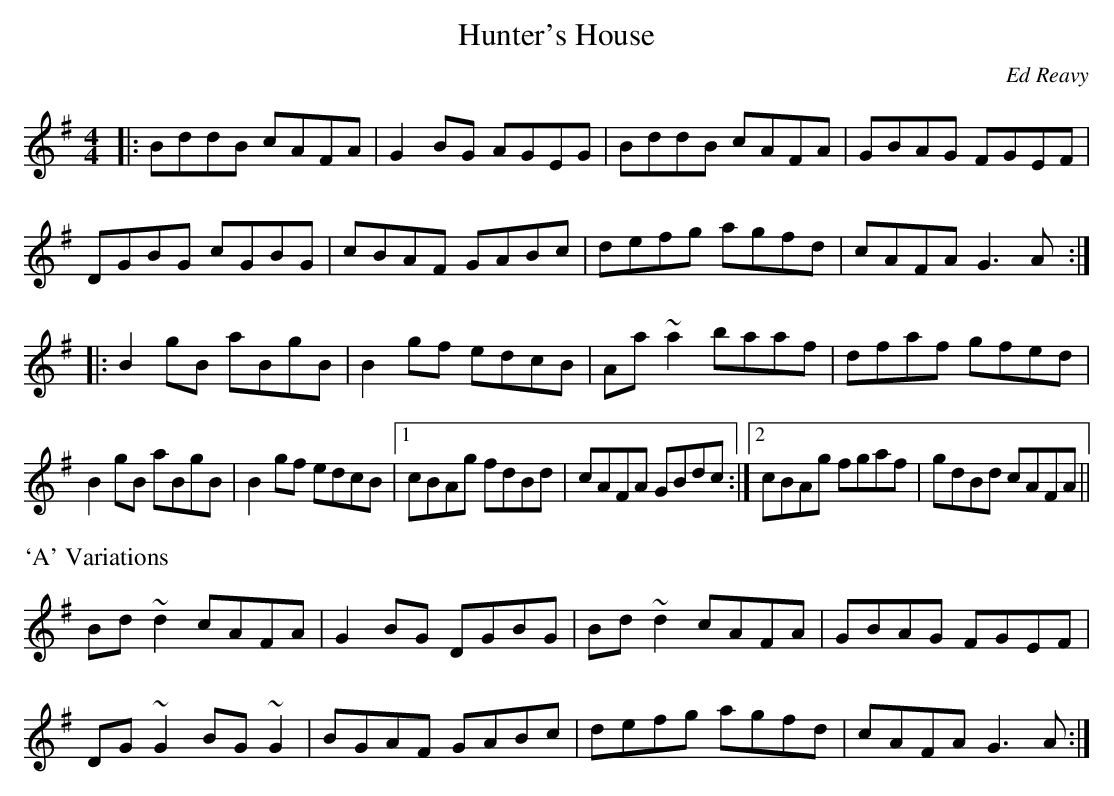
X:1
T:Hunter's House
M:4/4
L:1/8
C:Ed Reavy
K:G
|:BddB cAFA|G2BG AGEG|BddB cAFA|GBAG FGEF|
DGBG cGBG|cBAF GABc|defg agfd|cAFA G3A:|
|:B2gB aBgB|B2gf edcB|Aa~a2 baaf|dfaf gfed|
B2gB aBgB|B2gf edcB|1 cBAg fdBd|cAFA GBdc:|2 cBAg fgaf|gdBd cAFA||
%%text `A' Variations
Bd~d2 cAFA|G2BG DGBG|Bd~d2 cAFA|GBAG FGEF|
DG~G2 BG~G2|BGAF GABc|defg agfd|cAFA G3A:|
